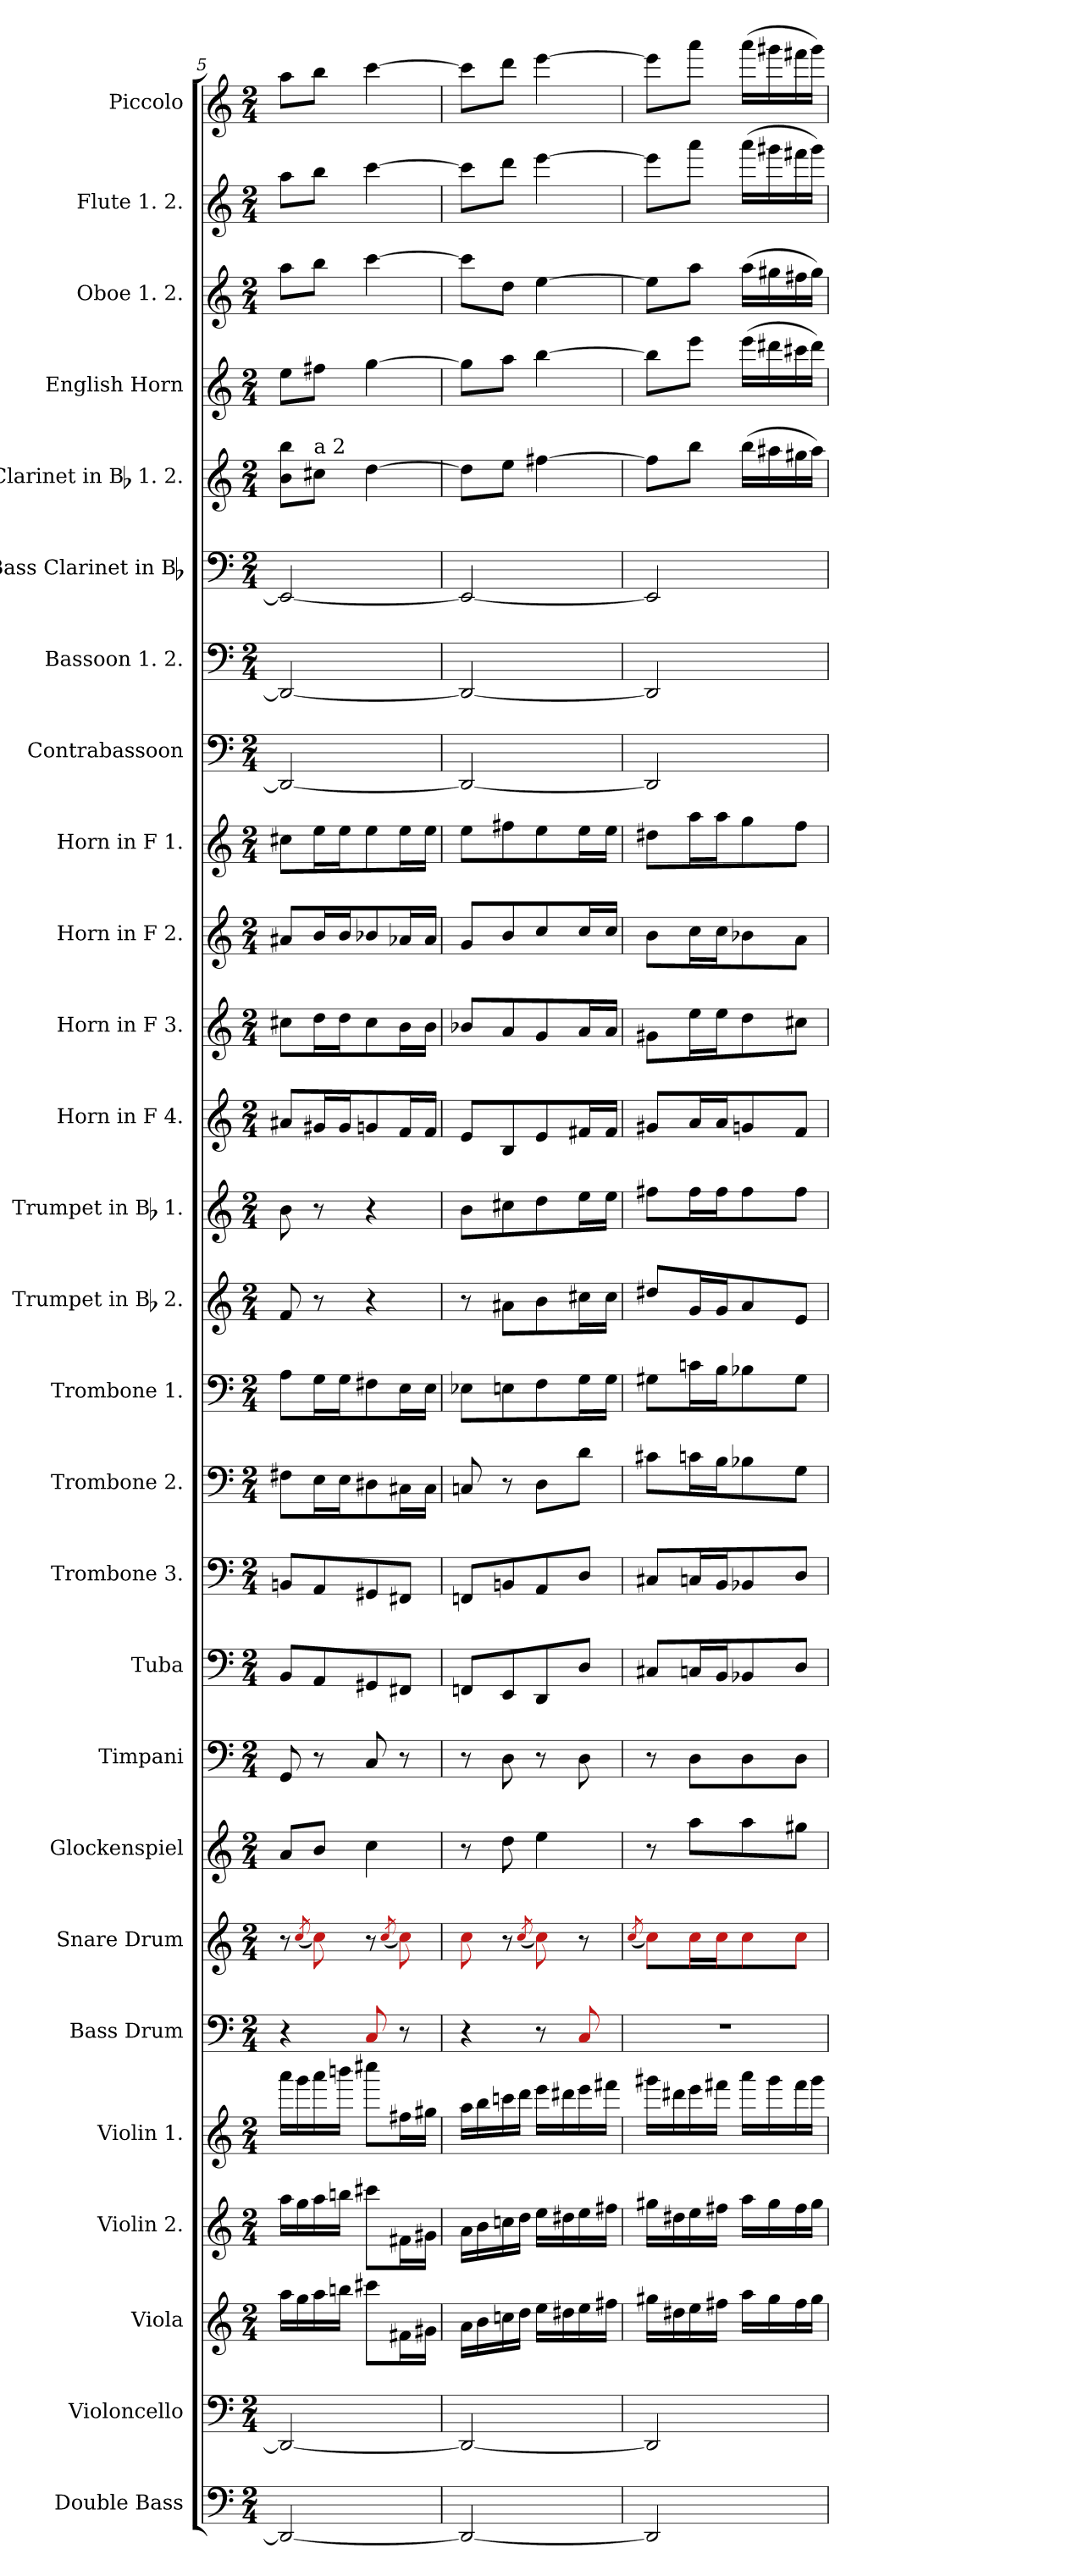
**kern	**kern	**kern	**kern	**kern	**kern	**kern	**kern	**kern	**kern	**kern	**kern	**kern	**kern	**kern	**kern	**kern	**kern	**kern	**kern	**kern	**kern	**kern	**kern	**kern	**kern	**kern
*part27	*part26	*part25	*part24	*part23	*part22	*part21	*part20	*part19	*part18	*part17	*part16	*part15	*part14	*part13	*part12	*part11	*part10	*part9	*part8	*part7	*part6	*part5	*part4	*part3	*part2	*part1
*staff27	*staff26	*staff25	*staff24	*staff23	*staff22	*staff21	*staff20	*staff19	*staff18	*staff17	*staff16	*staff15	*staff14	*staff13	*staff12	*staff11	*staff10	*staff9	*staff8	*staff7	*staff6	*staff5	*staff4	*staff3	*staff2	*staff1
*I"Double Bass	*I"Violoncello	*I"Viola	*I"Violin 2.	*I"Violin 1.	*I"Bass Drum	*I"Snare Drum	*I"Glockenspiel	*I"Timpani	*I"Tuba	*I"Trombone 3.	*I"Trombone 2.	*I"Trombone 1.	*I"Trumpet in Bb 2.	*I"Trumpet in Bb 1.	*I"Horn in F 4.	*I"Horn in F 3.	*I"Horn in F 2.	*I"Horn in F 1.	*I"Contrabassoon	*I"Bassoon 1. 2.	*I"Bass Clarinet in Bb	*I"Clarinet in Bb 1. 2.	*I"English Horn	*I"Oboe 1. 2.	*I"Flute 1. 2.	*I"Piccolo
*I'Db.	*I'Vc.	*I'Vla.	*	*	*I'B.D.	*I'S.D.	*I'Glock.	*I'Timp.	*I'Tba.	*I'Tbn.	*I'Tbn.	*I'Tbn.	*I'Tpt.	*I'Tpt.	*I'Hn.	*I'Hn.	*I'Hn.	*I'Hn.	*I'Cbsn.	*I'Bsn.	*I'B. Cl.	*I'Cl.	*	*I'Ob.	*I'Fl.	*I'Picc.
*clefF4	*clefF4	*clefG2	*clefG2	*clefG2	*clefF4	*clefG2	*clefG2	*clefF4	*clefF4	*clefF4	*clefF4	*clefF4	*clefG2	*clefG2	*clefG2	*clefG2	*clefG2	*clefG2	*clefF4	*clefF4	*clefF4	*clefG2	*clefG2	*clefG2	*clefG2	*clefG2
*ITrd7c12	*	*	*	*	*	*	*ITrd-14c-24	*	*	*	*	*	*ITrd1c2	*ITrd1c2	*ITrd4c7	*ITrd4c7	*ITrd4c7	*ITrd4c7	*ITrd7c12	*	*ITrd1c2	*ITrd1c2	*ITrd4c7	*	*	*ITrd-7c-12
*k[]	*k[]	*k[]	*k[]	*k[]	*k[]	*k[]	*k[]	*k[]	*k[]	*k[]	*k[]	*k[]	*k[b-e-]	*k[b-e-]	*k[b-]	*k[b-]	*k[b-]	*k[b-]	*k[]	*k[]	*k[b-e-]	*k[b-e-]	*k[b-]	*k[]	*k[]	*k[]
*M2/4	*M2/4	*M2/4	*M2/4	*M2/4	*M2/4	*M2/4	*M2/4	*M2/4	*M2/4	*M2/4	*M2/4	*M2/4	*M2/4	*M2/4	*M2/4	*M2/4	*M2/4	*M2/4	*M2/4	*M2/4	*M2/4	*M2/4	*M2/4	*M2/4	*M2/4	*M2/4
=5	=5	=5	=5	=5	=5	=5	=5	=5	=5	=5	=5	=5	=5	=5	=5	=5	=5	=5	=5	=5	=5	=5	=5	=5	=5	=5
2DDD_	2DD_	16aaLL	16aaLL	16aaaLL	4r	8r	8aaaL	8GG	8BBL	8BBnL	8F#XL	8AL	8e-	8a	8d#XL	8f#XL	8d#XL	8f#XL	2DDD_	2DD_	2DD_	8a 8aaL	8aL	8aaL	8aaL	8aaaL
.	.	16gg	16gg	16ggg	.	.	.	.	.	.	.	.	.	.	.	.	.	.	.	.	.	.	.	.	.	.
.	.	.	.	.	.	(8qRcc/	.	.	.	.	.	.	.	.	.	.	.	.	.	.	.	.	.	.	.	.
!	!	!	!	!	!	!	!	!	!	!	!	!	!	!	!	!	!	!	!	!	!	!LO:TX:a:t=a 2	!	!	!	!
.	.	16aa	16aa	16aaa	.	8Rcc\)	8bbbJ	8r	8AA	8AA	16EL	16GL	8r	8r	16c#XL	16gL	16eL	16aL	.	.	.	8bnJ	8bnJ	8bbJ	8bbJ	8bbbJ
.	.	16bbnJJ	16bbnJJ	16bbbnJJ	.	.	.	.	.	.	16EJ	16GJ	.	.	16c#J	16gJ	16eJ	16aJ	.	.	.	.	.	.	.	.
.	.	8ccc#XL	8ccc#XL	8cccc#XL	8Ra/	8r	4cccc	8C	8GG#X	8GG#X	8D#X	8F#X	4r	4r	8cn	8f#	8e-X	8a	.	.	.	[4cc	[4cc	[4ccc	[4ccc	[4cccc
.	.	.	.	.	.	(8qRcc/	.	.	.	.	.	.	.	.	.	.	.	.	.	.	.	.	.	.	.	.
.	.	16f#XL	16f#XL	16ff#XL	8r	8Rcc\)	.	8r	8FF#XJ	8FF#XJ	16C#XL	16EL	.	.	16B-L	16eL	16d-XL	16aL	.	.	.	.	.	.	.	.
.	.	16g#XJJ	16g#XJJ	16gg#XJJ	.	.	.	.	.	.	16C#JJ	16EJJ	.	.	16B-JJ	16eJJ	16d-JJ	16aJJ	.	.	.	.	.	.	.	.
=6	=6	=6	=6	=6	=6	=6	=6	=6	=6	=6	=6	=6	=6	=6	=6	=6	=6	=6	=6	=6	=6	=6	=6	=6	=6	=6
2DDD_	2DD_	16aLL	16aLL	16aaLL	4r	8Rcc\	8r	8r	8FFnL	8FFnL	8Cn	8E-XL	8r	8aL	8AL	8e-XL	8cL	8aL	2DDD_	2DD_	2DD_	8ccL]	8ccL]	8cccL]	8cccL]	8ccccL]
.	.	16b	16b	16bb	.	.	.	.	.	.	.	.	.	.	.	.	.	.	.	.	.	.	.	.	.	.
.	.	16ccn	16ccn	16cccn	.	8r	8dddd	8D	8EE	8BBn	8r	8En	8g#XL	8bn	8E	8d	8e	8bn	.	.	.	8ddJ	8ddJ	8ddJ	8dddJ	8ddddJ
.	.	16ddJJ	16ddJJ	16dddJJ	.	.	.	.	.	.	.	.	.	.	.	.	.	.	.	.	.	.	.	.	.	.
.	.	.	.	.	.	(8qRcc/	.	.	.	.	.	.	.	.	.	.	.	.	.	.	.	.	.	.	.	.
.	.	16eeLL	16eeLL	16eeeLL	8r	8Rcc\)	4eeee	8r	8DD	8AA	8DL	8F	8a	8cc	8A	8c	8f	8a	.	.	.	[4een	[4ee	[4ee	[4eee	[4eeee
.	.	16dd#X	16dd#X	16ddd#X	.	.	.	.	.	.	.	.	.	.	.	.	.	.	.	.	.	.	.	.	.	.
.	.	16ee	16ee	16eee	8Ra/	8r	.	8D	8DJ	8DJ	8dJ	16GL	16bnL	16ddL	16BnL	16dL	16fL	16aL	.	.	.	.	.	.	.	.
.	.	16ff#XJJ	16ff#XJJ	16fff#XJJ	.	.	.	.	.	.	.	16GJJ	16bJJ	16ddJJ	16BJJ	16dJJ	16fJJ	16aJJ	.	.	.	.	.	.	.	.
=7	=7	=7	=7	=7	=7	=7	=7	=7	=7	=7	=7	=7	=7	=7	=7	=7	=7	=7	=7	=7	=7	=7	=7	=7	=7	=7
.	.	.	.	.	.	(8qRcc/	.	.	.	.	.	.	.	.	.	.	.	.	.	.	.	.	.	.	.	.
2DDD]	2DD]	16gg#XLL	16gg#XLL	16ggg#XLL	2r	8Rcc\L)	8r	8r	8C#XL	8C#XL	8c#XL	8G#XL	8cc#XL	8eenL	8c#XL	8c#XL	8eL	8g#XL	2DDD]	2DD]	2DD]	8eeL]	8eeL]	8eeL]	8eeeL]	8eeeeL]
.	.	16dd#X	16dd#X	16ddd#X	.	.	.	.	.	.	.	.	.	.	.	.	.	.	.	.	.	.	.	.	.	.
.	.	16ee	16ee	16eee	.	16Rcc\L	8aaaaL	8DL	16CnL	16CnL	16cnL	16cnL	16fL	16eeL	16dL	16aL	16fL	16ddL	.	.	.	8aaJ	8aaJ	8aaJ	8aaaJ	8aaaaJ
.	.	16ff#XJJ	16ff#XJJ	16fff#XJJ	.	16Rcc\J	.	.	16BBJ	16BBJ	16BJ	16BJ	16fJ	16eeJ	16dJ	16aJ	16fJ	16ddJ	.	.	.	.	.	.	.	.
.	.	16aaLL	16aaLL	16aaaLL	.	8Rcc\	8aaaa	8D	8BB-X	8BB-X	8B-X	8B-X	8g	8ee	8cn	8g	8e-X	8cc	.	.	.	(16aaLL	(16aaLL	(16aaLL	(16aaaLL	(16aaaaLL
.	.	16gg#	16gg#	16ggg#	.	.	.	.	.	.	.	.	.	.	.	.	.	.	.	.	.	16gg#X	16gg#X	16gg#X	16ggg#X	16gggg#X
.	.	16ff#	16ff#	16fff#	.	8Rcc\J	8gggg#XJ	8DJ	8DJ	8DJ	8GJ	8G#J	8dJ	8eeJ	8B-J	8f#XJ	8dJ	8b-J	.	.	.	16ff#X	16ff#X	16ff#X	16fff#X	16ffff#X
.	.	16gg#JJ	16gg#JJ	16ggg#JJ	.	.	.	.	.	.	.	.	.	.	.	.	.	.	.	.	.	16gg#JJ)	16gg#JJ)	16gg#JJ)	16ggg#JJ)	16gggg#JJ)
=	=	=	=	=	=	=	=	=	=	=	=	=	=	=	=	=	=	=	=	=	=	=	=	=	=	=
*-	*-	*-	*-	*-	*-	*-	*-	*-	*-	*-	*-	*-	*-	*-	*-	*-	*-	*-	*-	*-	*-	*-	*-	*-	*-	*-
